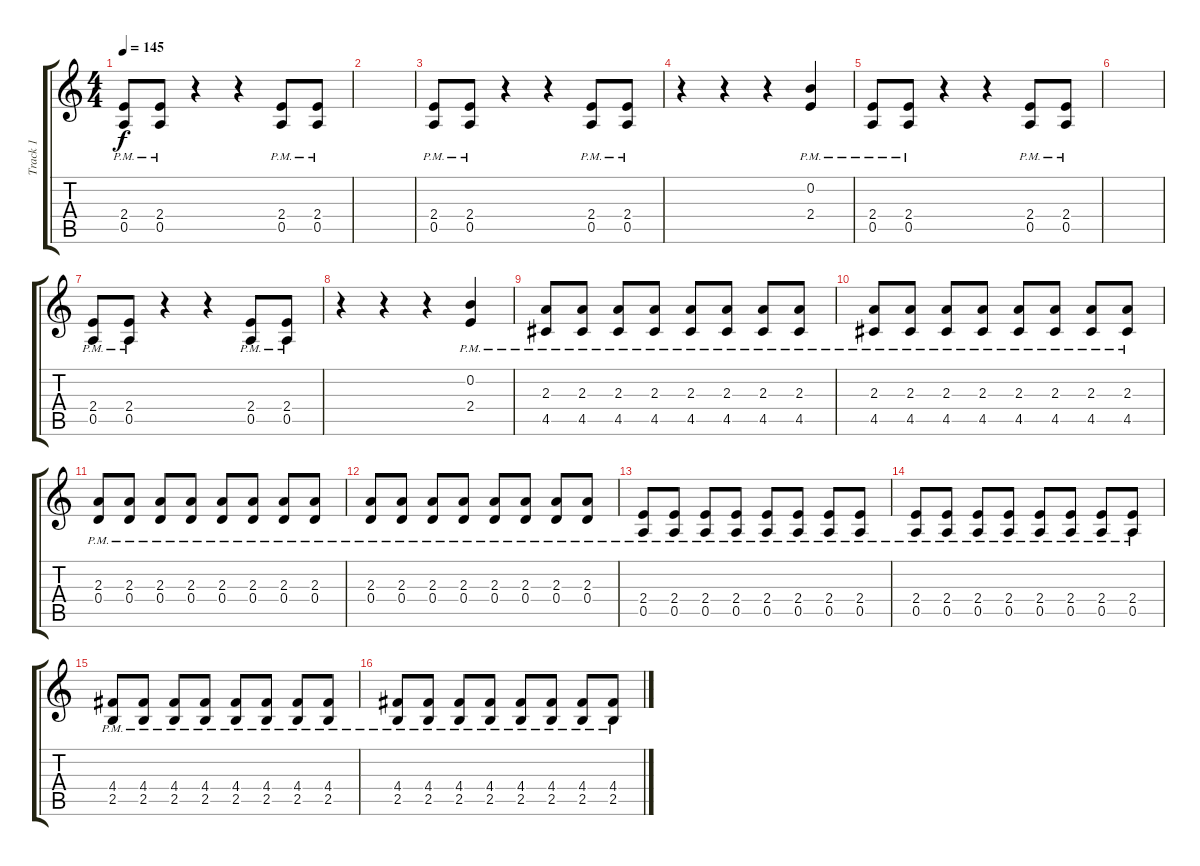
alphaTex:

\track ("Track 1" "Track 1") {instrument overdrivenguitar}
\staff {score tabs}
\tuning (E4 B3 G3 D3 A2 E2) {hide}
\ts (4 4)
\tempo 145
\clef g2
\ks c
(2.4{pm} 0.5{pm}).8{dy f} (2.4{pm} 0.5{pm}).8 r.4 r.4 (2.4{pm} 0.5{pm}).8 (2.4{pm} 0.5{pm}).8 |
|
(2.4{pm} 0.5{pm}).8 (2.4{pm} 0.5{pm}).8 r.4 r.4 (2.4{pm} 0.5{pm}).8 (2.4{pm} 0.5{pm}).8 |
r.4 r.4 r.4 (0.2{pm} 2.4{pm}).4 |
(2.4{pm} 0.5{pm}).8 (2.4{pm} 0.5{pm}).8 r.4 r.4 (2.4{pm} 0.5{pm}).8 (2.4{pm} 0.5{pm}).8 |
|
(2.4{pm} 0.5{pm}).8 (2.4{pm} 0.5{pm}).8 r.4 r.4 (2.4{pm} 0.5{pm}).8 (2.4{pm} 0.5{pm}).8 |
r.4 r.4 r.4 (0.2{pm} 2.4{pm}).4 |
(2.3{pm} 4.5{pm}).8 (2.3{pm} 4.5{pm}).8 (2.3{pm} 4.5{pm}).8 (2.3{pm} 4.5{pm}).8 (2.3{pm} 4.5{pm}).8 (2.3{pm} 4.5{pm}).8 (2.3{pm} 4.5{pm}).8 (2.3{pm} 4.5{pm}).8 |
(2.3{pm} 4.5{pm}).8 (2.3{pm} 4.5{pm}).8 (2.3{pm} 4.5{pm}).8 (2.3{pm} 4.5{pm}).8 (2.3{pm} 4.5{pm}).8 (2.3{pm} 4.5{pm}).8 (2.3{pm} 4.5{pm}).8 (2.3{pm} 4.5{pm}).8 |
(2.3{pm} 0.4{pm}).8 (2.3{pm} 0.4{pm}).8 (2.3{pm} 0.4{pm}).8 (2.3{pm} 0.4{pm}).8 (2.3{pm} 0.4{pm}).8 (2.3{pm} 0.4{pm}).8 (2.3{pm} 0.4{pm}).8 (2.3{pm} 0.4{pm}).8 |
(2.3{pm} 0.4{pm}).8 (2.3{pm} 0.4{pm}).8 (2.3{pm} 0.4{pm}).8 (2.3{pm} 0.4{pm}).8 (2.3{pm} 0.4{pm}).8 (2.3{pm} 0.4{pm}).8 (2.3{pm} 0.4{pm}).8 (2.3{pm} 0.4{pm}).8 |
(2.4{pm} 0.5{pm}).8 (2.4{pm} 0.5{pm}).8 (2.4{pm} 0.5{pm}).8 (2.4{pm} 0.5{pm}).8 (2.4{pm} 0.5{pm}).8 (2.4{pm} 0.5{pm}).8 (2.4{pm} 0.5{pm}).8 (2.4{pm} 0.5{pm}).8 |
(2.4{pm} 0.5{pm}).8 (2.4{pm} 0.5{pm}).8 (2.4{pm} 0.5{pm}).8 (2.4{pm} 0.5{pm}).8 (2.4{pm} 0.5{pm}).8 (2.4{pm} 0.5{pm}).8 (2.4{pm} 0.5{pm}).8 (2.4{pm} 0.5{pm}).8 |
(4.4{pm} 2.5{pm}).8 (4.4{pm} 2.5{pm}).8 (4.4{pm} 2.5{pm}).8 (4.4{pm} 2.5{pm}).8 (4.4{pm} 2.5{pm}).8 (4.4{pm} 2.5{pm}).8 (4.4{pm} 2.5{pm}).8 (4.4{pm} 2.5{pm}).8 |
(4.4{pm} 2.5{pm}).8 (4.4{pm} 2.5{pm}).8 (4.4{pm} 2.5{pm}).8 (4.4{pm} 2.5{pm}).8 (4.4{pm} 2.5{pm}).8 (4.4{pm} 2.5{pm}).8 (4.4{pm} 2.5{pm}).8 (4.4{pm} 2.5{pm}).8
